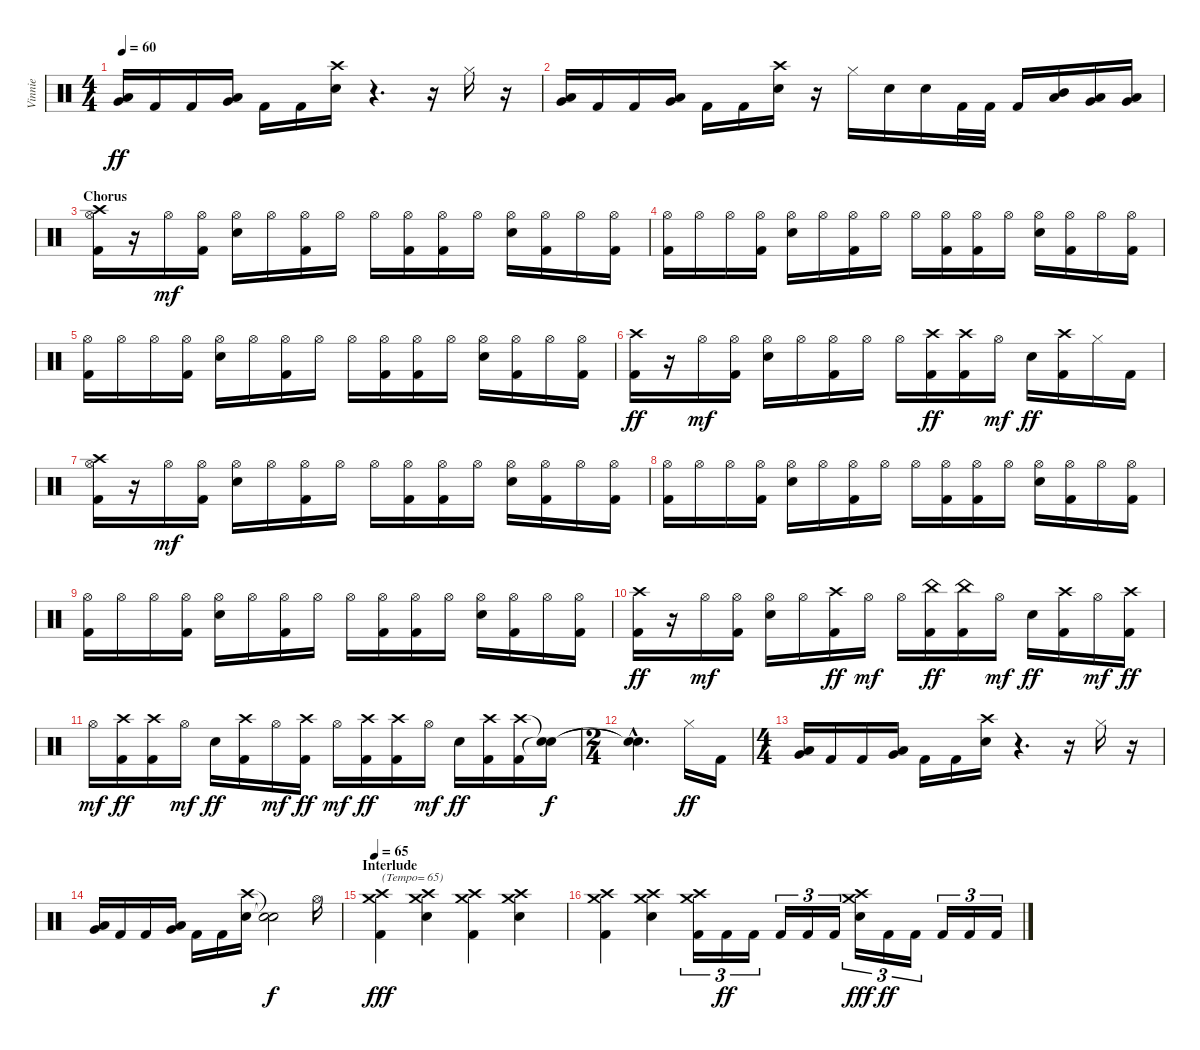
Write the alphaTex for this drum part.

\track ("Vinnie" "Vinnie") {instrument percussion}
\staff {score}
\articulation defaults
\ts (4 4)
\tempo 60
\clef neutral
\ks c
("Low Tom (hit)" "Very Low Tom (hit)").16{dy ff} "Kick (hit) 2".16 "Kick (hit) 2".16 ("Very Low Tom (hit)" "Low Floor Tom (hit)").16 "Kick (hit) 2".16 "Kick (hit) 2".16 ("Electric Snare (hit)" "Crash high (hit)").16 r.4{d} r.16 "Hi-Hat (closed)".16 r.16 |
("Low Tom (hit)" "Very Low Tom (hit)").16 "Kick (hit) 2".16 "Kick (hit) 2".16 ("Very Low Tom (hit)" "Low Floor Tom (hit)").16 "Kick (hit) 2".16 "Kick (hit) 2".16 ("Electric Snare (hit)" "Crash high (hit)").16 r.16 "Hi-Hat (closed)".16 "Electric Snare (hit)".16 "Electric Snare (hit)".16 "Kick (hit) 2".32 "Kick (hit) 2".32 "Kick (hit) 2".16 ("Mid Tom (hit)" "Low Tom (hit)").16 ("Low Tom (hit)" "Very Low Tom (hit)").16 ("Very Low Tom (hit)" "Low Floor Tom (hit)").16 |
\section ("" "Chorus")
("Kick (hit) 2" "Crash high (hit)" "Hi-Hat (open)").16 r.16 "Hi-Hat (open)".16{dy mf} ("Kick (hit) 2" "Hi-Hat (open)").16 ("Electric Snare (hit)" "Hi-Hat (open)").16 "Hi-Hat (open)".16 ("Kick (hit) 2" "Hi-Hat (open)").16 "Hi-Hat (open)".16 "Hi-Hat (open)".16 ("Kick (hit) 2" "Hi-Hat (open)").16 ("Kick (hit) 2" "Hi-Hat (open)").16 "Hi-Hat (open)".16 ("Electric Snare (hit)" "Hi-Hat (open)").16 ("Kick (hit) 2" "Hi-Hat (open)").16 "Hi-Hat (open)".16 ("Kick (hit) 2" "Hi-Hat (open)").16 |
("Kick (hit) 2" "Hi-Hat (open)").16 "Hi-Hat (open)".16 "Hi-Hat (open)".16 ("Kick (hit) 2" "Hi-Hat (open)").16 ("Electric Snare (hit)" "Hi-Hat (open)").16 "Hi-Hat (open)".16 ("Kick (hit) 2" "Hi-Hat (open)").16 "Hi-Hat (open)".16 "Hi-Hat (open)".16 ("Kick (hit) 2" "Hi-Hat (open)").16 ("Kick (hit) 2" "Hi-Hat (open)").16 "Hi-Hat (open)".16 ("Electric Snare (hit)" "Hi-Hat (open)").16 ("Kick (hit) 2" "Hi-Hat (open)").16 "Hi-Hat (open)".16 ("Kick (hit) 2" "Hi-Hat (open)").16 |
("Kick (hit) 2" "Hi-Hat (open)").16 "Hi-Hat (open)".16 "Hi-Hat (open)".16 ("Kick (hit) 2" "Hi-Hat (open)").16 ("Electric Snare (hit)" "Hi-Hat (open)").16 "Hi-Hat (open)".16 ("Kick (hit) 2" "Hi-Hat (open)").16 "Hi-Hat (open)".16 "Hi-Hat (open)".16 ("Kick (hit) 2" "Hi-Hat (open)").16 ("Kick (hit) 2" "Hi-Hat (open)").16 "Hi-Hat (open)".16 ("Electric Snare (hit)" "Hi-Hat (open)").16 ("Kick (hit) 2" "Hi-Hat (open)").16 "Hi-Hat (open)".16 ("Kick (hit) 2" "Hi-Hat (open)").16 |
("Kick (hit) 2" "Crash high (hit)").16{dy ff} r.16 "Hi-Hat (open)".16{dy mf} ("Kick (hit) 2" "Hi-Hat (open)").16 ("Electric Snare (hit)" "Hi-Hat (open)").16 "Hi-Hat (open)".16 ("Kick (hit) 2" "Hi-Hat (open)").16 "Hi-Hat (open)".16 "Hi-Hat (open)".16 ("Kick (hit) 2" "Crash high (hit)").16{dy ff} ("Kick (hit) 2" "Crash high (hit)").16 "Hi-Hat (open)".16{dy mf} "Electric Snare (hit)".16{dy ff} ("Kick (hit) 2" "Crash high (hit)").16 "Hi-Hat (closed)".16 "Kick (hit) 2".16 |
("Kick (hit) 2" "Crash high (hit)" "Hi-Hat (open)").16 r.16 "Hi-Hat (open)".16{dy mf} ("Kick (hit) 2" "Hi-Hat (open)").16 ("Electric Snare (hit)" "Hi-Hat (open)").16 "Hi-Hat (open)".16 ("Kick (hit) 2" "Hi-Hat (open)").16 "Hi-Hat (open)".16 "Hi-Hat (open)".16 ("Kick (hit) 2" "Hi-Hat (open)").16 ("Kick (hit) 2" "Hi-Hat (open)").16 "Hi-Hat (open)".16 ("Electric Snare (hit)" "Hi-Hat (open)").16 ("Kick (hit) 2" "Hi-Hat (open)").16 "Hi-Hat (open)".16 ("Kick (hit) 2" "Hi-Hat (open)").16 |
("Kick (hit) 2" "Hi-Hat (open)").16 "Hi-Hat (open)".16 "Hi-Hat (open)".16 ("Kick (hit) 2" "Hi-Hat (open)").16 ("Electric Snare (hit)" "Hi-Hat (open)").16 "Hi-Hat (open)".16 ("Kick (hit) 2" "Hi-Hat (open)").16 "Hi-Hat (open)".16 "Hi-Hat (open)".16 ("Kick (hit) 2" "Hi-Hat (open)").16 ("Kick (hit) 2" "Hi-Hat (open)").16 "Hi-Hat (open)".16 ("Electric Snare (hit)" "Hi-Hat (open)").16 ("Kick (hit) 2" "Hi-Hat (open)").16 "Hi-Hat (open)".16 ("Kick (hit) 2" "Hi-Hat (open)").16 |
("Kick (hit) 2" "Hi-Hat (open)").16 "Hi-Hat (open)".16 "Hi-Hat (open)".16 ("Kick (hit) 2" "Hi-Hat (open)").16 ("Electric Snare (hit)" "Hi-Hat (open)").16 "Hi-Hat (open)".16 ("Kick (hit) 2" "Hi-Hat (open)").16 "Hi-Hat (open)".16 "Hi-Hat (open)".16 ("Kick (hit) 2" "Hi-Hat (open)").16 ("Kick (hit) 2" "Hi-Hat (open)").16 "Hi-Hat (open)".16 ("Electric Snare (hit)" "Hi-Hat (open)").16 ("Kick (hit) 2" "Hi-Hat (open)").16 "Hi-Hat (open)".16 ("Kick (hit) 2" "Hi-Hat (open)").16 |
("Kick (hit) 2" "Crash high (hit)").16{dy ff} r.16 "Hi-Hat (open)".16{dy mf} ("Kick (hit) 2" "Hi-Hat (open)").16 ("Electric Snare (hit)" "Hi-Hat (open)").16 "Hi-Hat (open)".16 ("Kick (hit) 2" "Crash high (hit)").16{dy ff} "Hi-Hat (open)".16{dy mf} "Hi-Hat (open)".16 ("Kick (hit) 2" "China (hit)").16{dy ff} ("Kick (hit) 2" "China (hit)").16 "Hi-Hat (open)".16{dy mf} "Electric Snare (hit)".16{dy ff} ("Kick (hit) 2" "Crash high (hit)").16 "Hi-Hat (open)".16{dy mf} ("Kick (hit) 2" "Crash high (hit)").16{dy ff} |
"Hi-Hat (open)".16{dy mf} ("Kick (hit) 2" "Crash high (hit)").16{dy ff} ("Kick (hit) 2" "Crash high (hit)").16 "Hi-Hat (open)".16{dy mf} "Electric Snare (hit)".16{dy ff} ("Kick (hit) 2" "Crash high (hit)").16 "Hi-Hat (open)".16{dy mf} ("Kick (hit) 2" "Crash high (hit)").16{dy ff} "Hi-Hat (open)".16{dy mf} ("Kick (hit) 2" "Crash high (hit)").16{dy ff} ("Kick (hit) 2" "Crash high (hit)").16 "Hi-Hat (open)".16{dy mf} "Electric Snare (hit)".16{dy ff} ("Kick (hit) 2" "Crash high (hit)").16 ("Kick (hit) 2" "Crash high (hit)").16 ("Snare (hit)"{t} "Snare (hit)"{t}).16{dy f} |
\ts (2 4)
("Snare (hit)"{hac t} "Snare (hit)"{hac t}).4{d} "Hi-Hat (closed)".16{dy ff} "Kick (hit) 2".16 |
\ts (4 4)
("Low Tom (hit)" "Very Low Tom (hit)").16 "Kick (hit) 2".16 "Kick (hit) 2".16 ("Very Low Tom (hit)" "Low Floor Tom (hit)").16 "Kick (hit) 2".16 "Kick (hit) 2".16 ("Electric Snare (hit)" "Crash high (hit)").16 r.4{d} r.16 "Hi-Hat (closed)".16 r.16 |
("Low Tom (hit)" "Very Low Tom (hit)").16 "Kick (hit) 2".16 "Kick (hit) 2".16 ("Very Low Tom (hit)" "Low Floor Tom (hit)").16 "Kick (hit) 2".16 "Kick (hit) 2".16 ("Electric Snare (hit)" "Crash high (hit)").16 ("Snare (hit)"{t} "Snare (hit)"{t}).2{dy f} "Hi-Hat (open)".16 |
\section ("" "Interlude")
\tempo 65
("Kick (hit) 2" "Crash high (hit)" "Crash medium (hit)").4{txt "(Tempo= 65)" dy fff} ("Electric Snare (hit)" "Crash high (hit)" "Crash medium (hit)").4 ("Kick (hit) 2" "Crash high (hit)" "Crash medium (hit)").4 ("Electric Snare (hit)" "Crash high (hit)" "Crash medium (hit)").4 |
("Kick (hit) 2" "Crash high (hit)" "Crash medium (hit)").4 ("Electric Snare (hit)" "Crash high (hit)" "Crash medium (hit)").4 ("Kick (hit) 2" "Crash high (hit)" "Crash medium (hit)").16{tu (3 2)} "Kick (hit) 2".16{tu (3 2) dy ff} "Kick (hit) 2".16{tu (3 2)} "Kick (hit) 2".16{tu (3 2)} "Kick (hit) 2".16{tu (3 2)} "Kick (hit) 2".16{tu (3 2)} ("Electric Snare (hit)" "Crash high (hit)" "Crash medium (hit)").16{tu (3 2) dy fff} "Kick (hit) 2".16{tu (3 2) dy ff} "Kick (hit) 2".16{tu (3 2)} "Kick (hit) 2".16{tu (3 2)} "Kick (hit) 2".16{tu (3 2)} "Kick (hit) 2".16{tu (3 2)}
